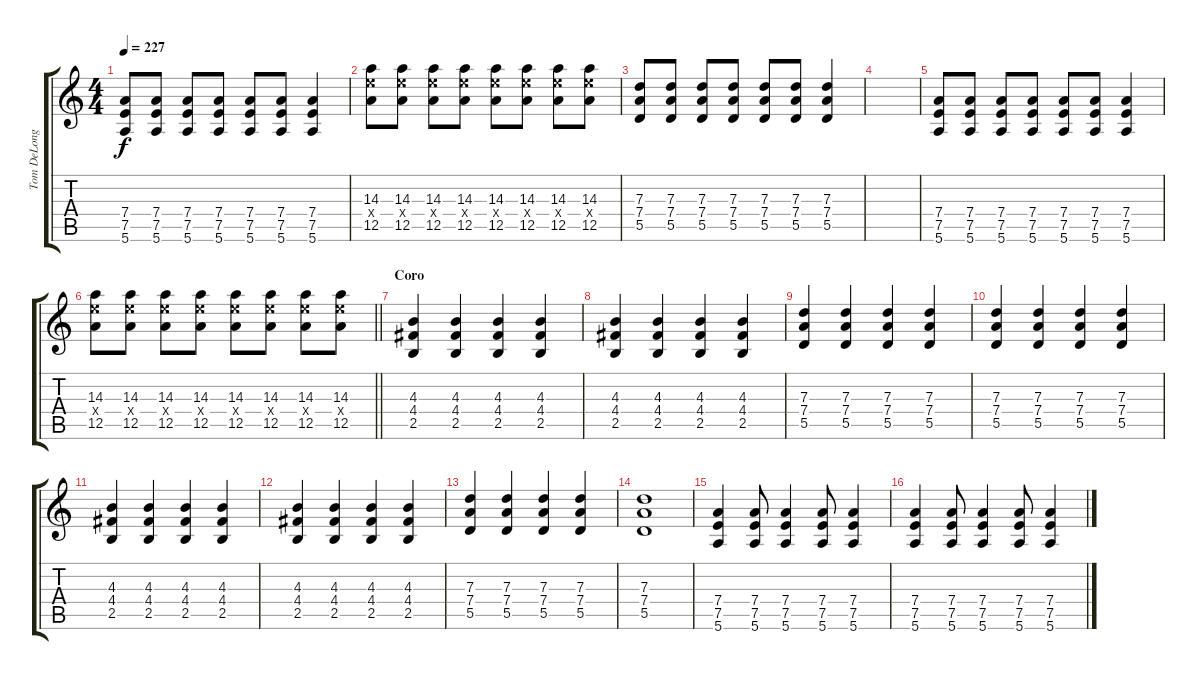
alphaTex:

\track ("Tom DeLonge - Lead Guitar" "Tom DeLong") {instrument overdrivenguitar}
\staff {score tabs}
\tuning (E4 B3 G3 D3 A2 E2) {hide}
\ts (4 4)
\tempo 227
\clef g2
\ks c
(7.4 7.5 5.6).8{dy f} (7.4 7.5 5.6).8 (7.4 7.5 5.6).8 (7.4 7.5 5.6).8 (7.4 7.5 5.6).8 (7.4 7.5 5.6).8 (7.4 7.5 5.6).4 |
(14.3 14.4{x} 12.5).8 (14.3 14.4{x} 12.5).8 (14.3 14.4{x} 12.5).8 (14.3 14.4{x} 12.5).8 (14.3 14.4{x} 12.5).8 (14.3 14.4{x} 12.5).8 (14.3 14.4{x} 12.5).8 (14.3 14.4{x} 12.5).8 |
(7.3 7.4 5.5).8 (7.3 7.4 5.5).8 (7.3 7.4 5.5).8 (7.3 7.4 5.5).8 (7.3 7.4 5.5).8 (7.3 7.4 5.5).8 (7.3 7.4 5.5).4 |
|
(7.4 7.5 5.6).8 (7.4 7.5 5.6).8 (7.4 7.5 5.6).8 (7.4 7.5 5.6).8 (7.4 7.5 5.6).8 (7.4 7.5 5.6).8 (7.4 7.5 5.6).4 |
\barLineRight lightlight
(14.3 14.4{x} 12.5).8 (14.3 14.4{x} 12.5).8 (14.3 14.4{x} 12.5).8 (14.3 14.4{x} 12.5).8 (14.3 14.4{x} 12.5).8 (14.3 14.4{x} 12.5).8 (14.3 14.4{x} 12.5).8 (14.3 14.4{x} 12.5).8 |
\section ("" "Coro")
(4.3 4.4 2.5).4 (4.3 4.4 2.5).4 (4.3 4.4 2.5).4 (4.3 4.4 2.5).4 |
(4.3 4.4 2.5).4 (4.3 4.4 2.5).4 (4.3 4.4 2.5).4 (4.3 4.4 2.5).4 |
(7.3 7.4 5.5).4 (7.3 7.4 5.5).4 (7.3 7.4 5.5).4 (7.3 7.4 5.5).4 |
(7.3 7.4 5.5).4 (7.3 7.4 5.5).4 (7.3 7.4 5.5).4 (7.3 7.4 5.5).4 |
(4.3 4.4 2.5).4 (4.3 4.4 2.5).4 (4.3 4.4 2.5).4 (4.3 4.4 2.5).4 |
(4.3 4.4 2.5).4 (4.3 4.4 2.5).4 (4.3 4.4 2.5).4 (4.3 4.4 2.5).4 |
(7.3 7.4 5.5).4 (7.3 7.4 5.5).4 (7.3 7.4 5.5).4 (7.3 7.4 5.5).4 |
(7.3 7.4 5.5).1 |
(7.4 7.5 5.6).4{volume 14 balance 8 instrument overdrivenguitar} (7.4 7.5 5.6).8 (7.4 7.5 5.6).4 (7.4 7.5 5.6).8 (7.4 7.5 5.6).4 |
(7.4 7.5 5.6).4 (7.4 7.5 5.6).8 (7.4 7.5 5.6).4 (7.4 7.5 5.6).8 (7.4 7.5 5.6).4
